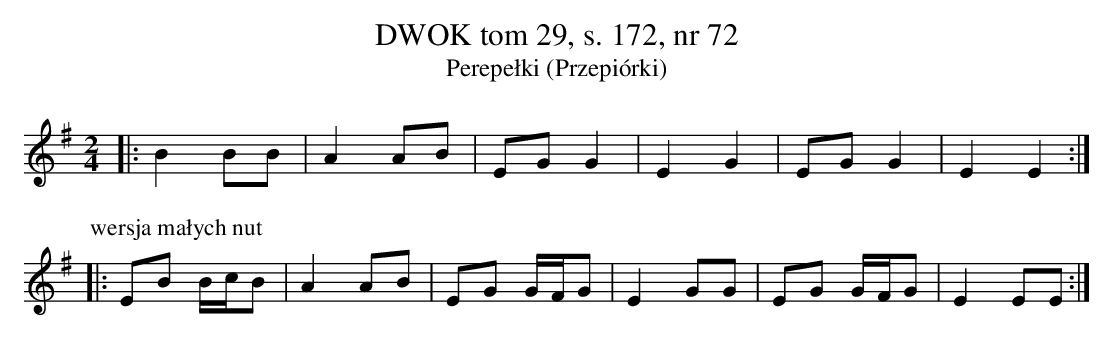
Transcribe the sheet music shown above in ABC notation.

X:1
T: DWOK tom 29, s. 172, nr 72
T:  Perepełki (Przepiórki)
L:1/8
M:2/4
K:G
|:B2 BB|A2 AB|EG G2|E2G2|EG G2|E2 E2:|
P:wersja małych nut
|:EB B/c/B|A2 AB|EG G/F/G|E2GG|EG G/F/G|E2 EE:|
